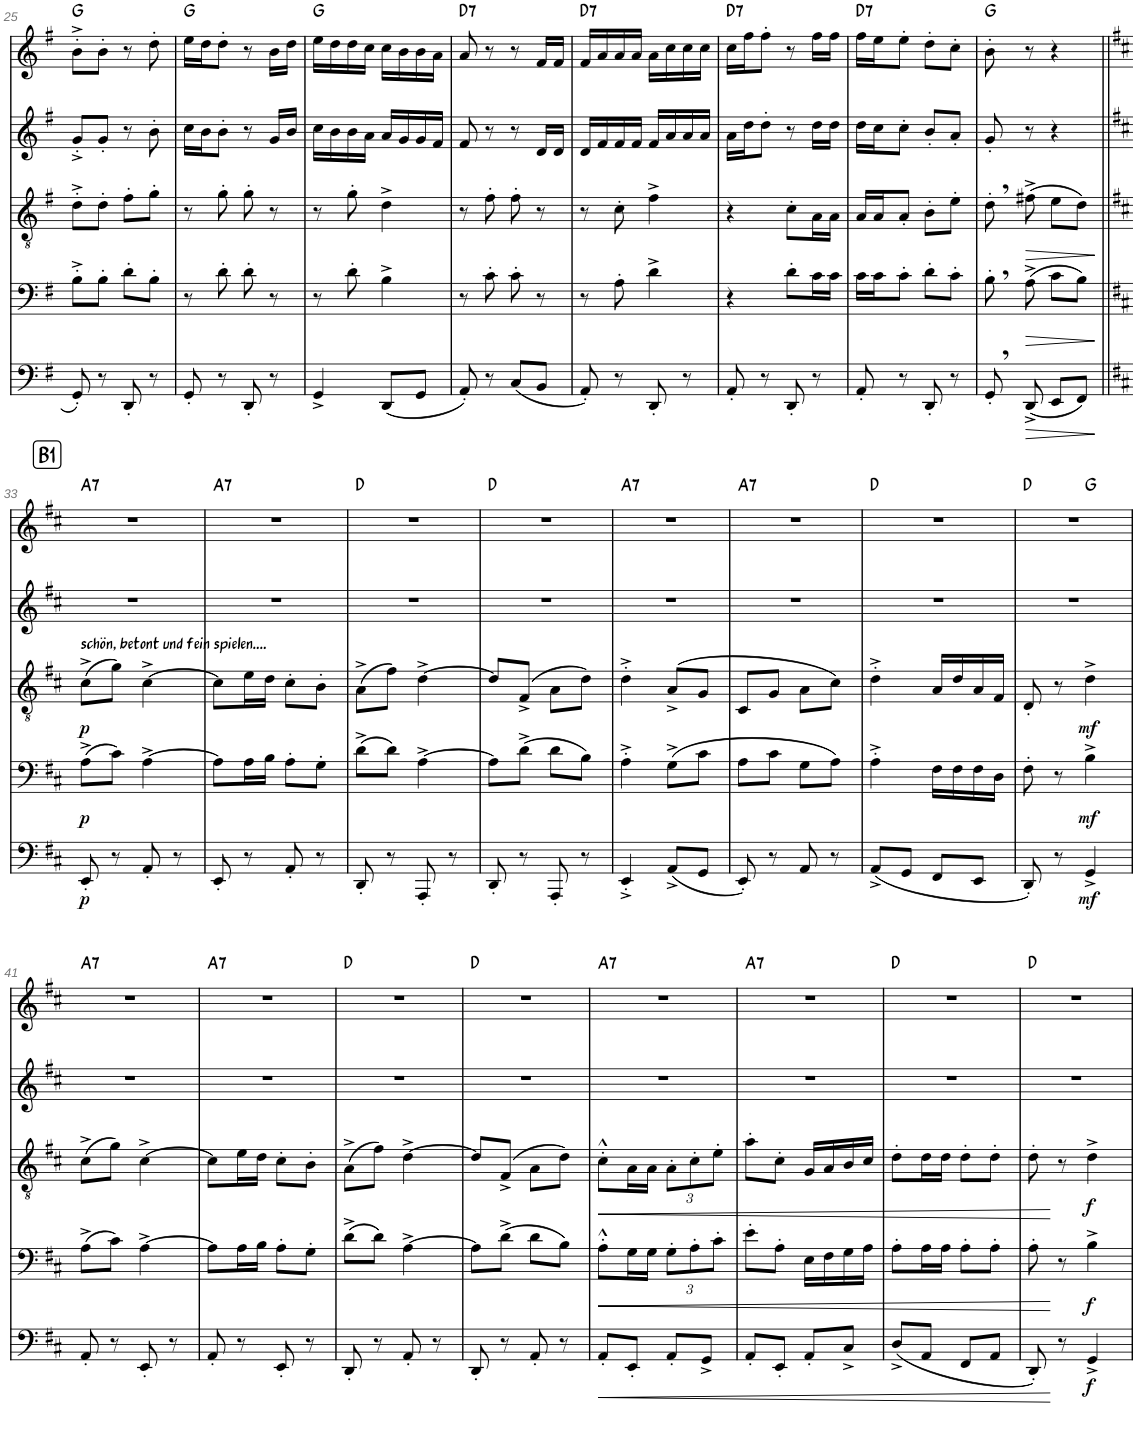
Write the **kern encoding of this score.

**kern	**dynam	**kern	**dynam	**kern	**dynam	**kern	**kern	**harte
*part5	*part5	*part4	*part4	*part3	*part3	*part2	*part1	*part1
*staff5	*staff5	*staff4	*staff4	*staff3	*staff3	*staff2	*staff1	*
*I"Tu(C)	*	*I"Tb (C)	*	*I"BsTp (Bb)	*	*I"2nd  Flh (Bb)	*I"1st  Flh (Bb)	*
!!LO:PB:g=z
*clefF4	*	*clefF4	*	*clefGv2	*	*clefG2	*clefG2	*
*	*	*	*	*	*	*ITrd1c2	*ITrd1c2	*
*k[f#]	*	*k[f#]	*	*k[f#]	*	*k[f#]	*k[f#]	*
*M2/4	*	*M2/4	*	*M2/4	*	*M2/4	*M2/4	*
=25	=25	=25	=25	=25	=25	=25	=25	=25
8GG'/	.	8B'^\L	.	8d'^\L	.	8g'^/L	8b'^\L	G:maj
8r	.	8B'\J	.	8d'\J	.	8g'/J	8b'\J	.
8DD'/	.	8d'\L	.	8f#'\L	.	8r	8r	.
8r	.	8B'\J	.	8g'\J	.	8b'\	8dd'\	.
=26	=26	=26	=26	=26	=26	=26	=26	=26
8GG'/	.	8r	.	8r	.	16cc\LL	16ee\LL	G:maj
.	.	.	.	.	.	16b\J	16dd\J	.
8r	.	8d'\	.	8g'\	.	8b'\J	8dd'\J	.
8DD'/	.	8d'\	.	8g'\	.	8r	8r	.
8r	.	8r	.	8r	.	16g/LL	16b\LL	.
.	.	.	.	.	.	16b/JJ	16dd\JJ	.
=27	=27	=27	=27	=27	=27	=27	=27	=27
4GG^/	.	8r	.	8r	.	16cc\LL	16ee\LL	G:maj
.	.	.	.	.	.	16b\	16dd\	.
.	.	8d'\	.	8g'\	.	16b\	16dd\	.
.	.	.	.	.	.	16a\JJ	16cc\JJ	.
(8DD/L	.	4B^\	.	4d^\	.	16a/LL	16cc\LL	.
.	.	.	.	.	.	16g/	16b\	.
8GG/J	.	.	.	.	.	16g/	16b\	.
.	.	.	.	.	.	16f#/JJ	16a\JJ	.
=28	=28	=28	=28	=28	=28	=28	=28	=28
!	!	!	!	!	!	!	!	!LO:H:kt=7
8AA'/)	.	8r	.	8r	.	8f#/	8a/	D:7
8r	.	8c'\	.	8f#'\	.	8r	8r	.
(8C/L	.	8c'\	.	8f#'\	.	8r	8r	.
8BB/J	.	8r	.	8r	.	16d/LL	16f#/LL	.
.	.	.	.	.	.	16d/JJ	16f#/JJ	.
=29	=29	=29	=29	=29	=29	=29	=29	=29
!	!	!	!	!	!	!	!	!LO:H:kt=7
8AA'/)	.	8r	.	8r	.	16d/LL	16f#/LL	D:7
.	.	.	.	.	.	16f#/	16a/	.
8r	.	8A'\	.	8c'\	.	16f#/	16a/	.
.	.	.	.	.	.	16f#/JJ	16a/JJ	.
8DD'/	.	4d^\	.	4f#^\	.	16f#/LL	16a\LL	.
.	.	.	.	.	.	16a/	16cc\	.
8r	.	.	.	.	.	16a/	16cc\	.
.	.	.	.	.	.	16a/JJ	16cc\JJ	.
=30	=30	=30	=30	=30	=30	=30	=30	=30
!	!	!	!	!	!	!	!	!LO:H:kt=7
8AA'/	.	4r	.	4r	.	16a\LL	16cc\LL	D:7
.	.	.	.	.	.	16dd\J	16ff#\J	.
8r	.	.	.	.	.	8dd'\J	8ff#'\J	.
8DD'/	.	8d'\L	.	8c'\L	.	8r	8r	.
8r	.	16c\L	.	16A\L	.	16dd\LL	16ff#\LL	.
.	.	16c\JJ	.	16A\JJ	.	16dd\JJ	16ff#\JJ	.
=31	=31	=31	=31	=31	=31	=31	=31	=31
!	!	!	!	!	!	!	!	!LO:H:kt=7
8AA'/	.	16c\LL	.	16A/LL	.	16dd\LL	16ff#\LL	D:7
.	.	16c\J	.	16A/J	.	16cc\J	16ee\J	.
8r	.	8c'\J	.	8A'/J	.	8cc'\J	8ee'\J	.
8DD'/	.	8d'\L	.	8B'\L	.	8b'/L	8dd'\L	.
8r	.	8c'\J	.	8e'\J	.	8a'/J	8cc'\J	.
=32	=32	=32	=32	=32	=32	=32	=32	=32
8GG',/	.	8B',\	.	8d',\	.	8g'/	8b'\	G:maj
!	!LO:HP:b	!	!LO:HP:b	!	!LO:HP:b	!	!	!
(8DD^/	>	(8A^\	>	(8f#X^\	>	8r	8r	.
8EE/L	.	8c\L	.	8e\L	.	4r	4r	.
8FF#/J)	.	8B\J)	.	8d\J)	.	.	.	.
.	]	.	]	.	]	.	.	.
!!LO:LB:g=z
!!LO:REH:place=s1:a:B:cj:fs=14:t=B1
=33||	=33||	=33||	=33||	=33||	=33||	=33||	=33||	=33||
*k[f#c#]	*	*k[f#c#]	*	*k[f#c#]	*	*k[f#c#]	*k[f#c#]	*
!	!	!	!	!LO:TX:a:t=schön, betont und fein spielen....	!	!	!	!
!	!LO:DY:b	!	!LO:DY:b	!	!LO:DY:b	!	!	!LO:H:kt=7
8EE'/	p	(8A^\L	p	(8c#^\L	p	2r	2r	A:7
8r	.	8c#\J)	.	8g\J)	.	.	.	.
8AA'/	.	[4A^\	.	[4c#^\	.	.	.	.
8r	.	.	.	.	.	.	.	.
=34	=34	=34	=34	=34	=34	=34	=34	=34
!	!	!	!	!	!	!	!	!LO:H:kt=7
8EE'/	.	8A\L]	.	8c#\L]	.	2r	2r	A:7
8r	.	16A\L	.	16e\L	.	.	.	.
.	.	16B\JJ	.	16d\JJ	.	.	.	.
8AA'/	.	8A'\L	.	8c#'\L	.	.	.	.
8r	.	8G'\J	.	8B'\J	.	.	.	.
=35	=35	=35	=35	=35	=35	=35	=35	=35
8DD'/	.	(8d^\L	.	(8A^\L	.	2r	2r	D:maj
8r	.	8d\J)	.	8f#\J)	.	.	.	.
8AAA'/	.	[4A^\	.	[4d^\	.	.	.	.
8r	.	.	.	.	.	.	.	.
=36	=36	=36	=36	=36	=36	=36	=36	=36
8DD'/	.	8A\L]	.	8d/L]	.	2r	2r	D:maj
8r	.	(8d^\J	.	(8F#^/J	.	.	.	.
8AAA'/	.	8d\L	.	8A\L	.	.	.	.
8r	.	8B\J)	.	8d\J)	.	.	.	.
=37	=37	=37	=37	=37	=37	=37	=37	=37
!	!	!	!	!	!	!	!	!LO:H:kt=7
4EE'^/	.	4A'^\	.	4d'^\	.	2r	2r	A:7
(8AA^/L	.	(8G^\L	.	(8A^/L	.	.	.	.
8GG/J	.	8c#\J	.	8G/J	.	.	.	.
=38	=38	=38	=38	=38	=38	=38	=38	=38
!	!	!	!	!	!	!	!	!LO:H:kt=7
8EE'/)	.	8A\L	.	8C#/L	.	2r	2r	A:7
8r	.	8c#\J	.	8G/J	.	.	.	.
8AA/	.	8G\L	.	8A\L	.	.	.	.
8r	.	8A\J)	.	8c#\J)	.	.	.	.
=39	=39	=39	=39	=39	=39	=39	=39	=39
(8AA^/L	.	4A'^\	.	4d'^\	.	2r	2r	D:maj
8GG/J	.	.	.	.	.	.	.	.
8FF#/L	.	16F#\LL	.	16A/LL	.	.	.	.
.	.	16F#\	.	16d/	.	.	.	.
8EE/J	.	16F#\	.	16A/	.	.	.	.
.	.	16D\JJ	.	16F#/JJ	.	.	.	.
=40	=40	=40	=40	=40	=40	=40	=40	=40
*	*	*	*	*	*	*	*^	*
8DD'/)	.	8F#'\	.	8D'/	.	2r	2r	4ryy	D:maj
8r	.	8r	.	8r	.	.	.	.	.
!	!LO:DY:b	!	!LO:DY:b	!	!LO:DY:b	!	!	!	!
4GG^/	mf	4B^\	mf	4d^\	mf	.	.	4ryy	G:maj
!!LO:LB:g=z
=41	=41	=41	=41	=41	=41	=41	=41	=41	=41
!	!	!	!	!	!	!	!	!	!LO:H:kt=7
*	*	*	*	*	*	*	*v	*v	*
8AA'/	.	(8A^\L	.	(8c#^\L	.	2r	2r	A:7
8r	.	8c#\J)	.	8g\J)	.	.	.	.
8EE'/	.	[4A^\	.	[4c#^\	.	.	.	.
8r	.	.	.	.	.	.	.	.
=42	=42	=42	=42	=42	=42	=42	=42	=42
!	!	!	!	!	!	!	!	!LO:H:kt=7
8AA'/	.	8A\L]	.	8c#\L]	.	2r	2r	A:7
8r	.	16A\L	.	16e\L	.	.	.	.
.	.	16B\JJ	.	16d\JJ	.	.	.	.
8EE'/	.	8A'\L	.	8c#'\L	.	.	.	.
8r	.	8G'\J	.	8B'\J	.	.	.	.
=43	=43	=43	=43	=43	=43	=43	=43	=43
8DD'/	.	(8d^\L	.	(8A^\L	.	2r	2r	D:maj
8r	.	8d\J)	.	8f#\J)	.	.	.	.
8AA'/	.	[4A^\	.	[4d^\	.	.	.	.
8r	.	.	.	.	.	.	.	.
=44	=44	=44	=44	=44	=44	=44	=44	=44
8DD'/	.	8A\L]	.	8d/L]	.	2r	2r	D:maj
8r	.	(8d^\J	.	(8F#^/J	.	.	.	.
8AA'/	.	8d\L	.	8A\L	.	.	.	.
8r	.	8B\J)	.	8d\J)	.	.	.	.
=45	=45	=45	=45	=45	=45	=45	=45	=45
!	!LO:HP:b	!	!LO:HP:b	!	!LO:HP:b	!	!	!LO:H:kt=7
8AA'/L	<	8A'^^\L	<	8c#'^^\L	<	2r	2r	A:7
8EE'/J	.	16G\L	.	16A\L	.	.	.	.
.	.	16G\JJ	.	16A\JJ	.	.	.	.
*	*	*Xbrackettup	*	*Xbrackettup	*	*	*	*
8AA'/L	.	12G'\L	.	12A'\L	.	.	.	.
.	.	12A'\	.	12c#'\	.	.	.	.
8GG^/J	.	.	.	.	.	.	.	.
.	.	12c#'\J	.	12e'\J	.	.	.	.
=46	=46	=46	=46	=46	=46	=46	=46	=46
!	!	!	!	!	!	!	!	!LO:H:kt=7
8AA'/L	.	8e'\L	.	8a'\L	.	2r	2r	A:7
8EE'/J	.	8A'\J	.	8c#'\J	.	.	.	.
8AA'/L	.	16E\LL	.	16G/LL	.	.	.	.
.	.	16F#\	.	16A/	.	.	.	.
8C#^/J	.	16G\	.	16B/	.	.	.	.
.	.	16A\JJ	.	16c#/JJ	.	.	.	.
=47	=47	=47	=47	=47	=47	=47	=47	=47
(8D^/L	.	8A'\L	.	8d'\L	.	2r	2r	D:maj
8AA/J	.	16A\L	.	16d\L	.	.	.	.
.	.	16A\JJ	.	16d\JJ	.	.	.	.
8FF#/L	.	8A'\L	.	8d'\L	.	.	.	.
8AA/J	.	8A'\J	.	8d'\J	.	.	.	.
=48	=48	=48	=48	=48	=48	=48	=48	=48
8DD'/)	.	8A'\	.	8d'\	.	2r	2r	D:maj
8r	[	8r	[	8r	[	.	.	.
!	!LO:DY:b	!	!LO:DY:b	!	!LO:DY:b	!	!	!
4GG^/	f	4B^\	f	4d^\	f	.	.	.
=	=	=	=	=	=	=	=	=
*-	*-	*-	*-	*-	*-	*-	*-	*-
